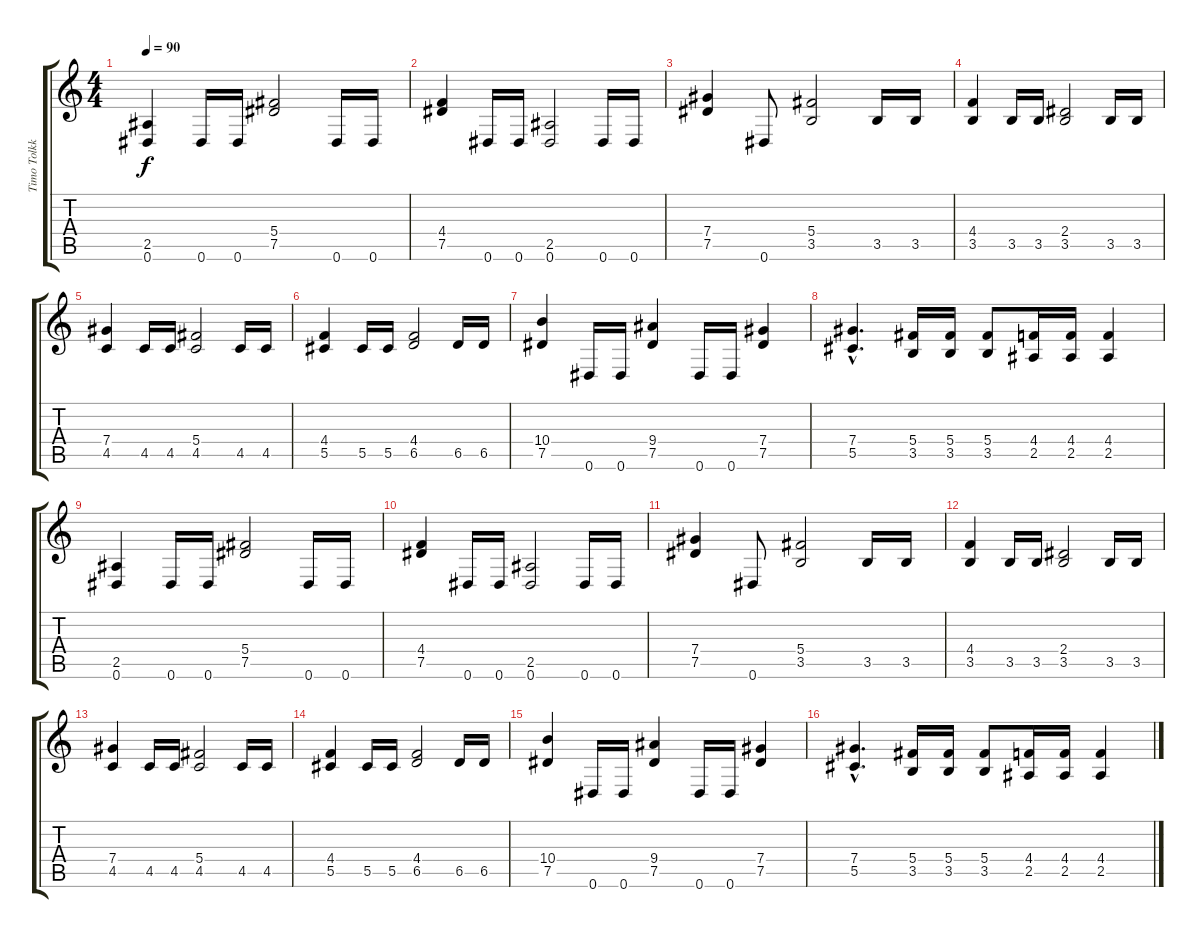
\track ("Timo Tolkki Rythm Gtr." "Timo Tolkk") {instrument distortionguitar}
\staff {score tabs}
\tuning (Eb4 Bb3 Gb3 Db3 Ab2 Eb2) {hide}
\ts (4 4)
\tempo 90
\clef g2
\ks c
(2.5 0.6).4{dy f} 0.6.16 0.6.16 (5.4 7.5).2 0.6.16 0.6.16 |
(4.4 7.5).4 0.6.16 0.6.16 (2.5 0.6).2 0.6.16 0.6.16 |
(7.4 7.5).4 0.6.8 (5.4 3.5).2 3.5.16 3.5.16 |
(4.4 3.5).4 3.5.16 3.5.16 (2.4 3.5).2 3.5.16 3.5.16 |
(7.4 4.5).4 4.5.16 4.5.16 (5.4 4.5).2 4.5.16 4.5.16 |
(4.4 5.5).4 5.5.16 5.5.16 (4.4 6.5).2 6.5.16 6.5.16 |
(10.4 7.5).4 0.6.16 0.6.16 (9.4 7.5).4 0.6.16 0.6.16 (7.4 7.5).4 |
(7.4{hac} 5.5{hac}).4{d} (5.4 3.5).16 (5.4 3.5).16 (5.4 3.5).8 (4.4 2.5).16 (4.4 2.5).16 (4.4 2.5).4 |
(2.5 0.6).4 0.6.16 0.6.16 (5.4 7.5).2 0.6.16 0.6.16 |
(4.4 7.5).4 0.6.16 0.6.16 (2.5 0.6).2 0.6.16 0.6.16 |
(7.4 7.5).4 0.6.8 (5.4 3.5).2 3.5.16 3.5.16 |
(4.4 3.5).4 3.5.16 3.5.16 (2.4 3.5).2 3.5.16 3.5.16 |
(7.4 4.5).4 4.5.16 4.5.16 (5.4 4.5).2 4.5.16 4.5.16 |
(4.4 5.5).4 5.5.16 5.5.16 (4.4 6.5).2 6.5.16 6.5.16 |
(10.4 7.5).4 0.6.16 0.6.16 (9.4 7.5).4 0.6.16 0.6.16 (7.4 7.5).4 |
(7.4{hac} 5.5{hac}).4{d} (5.4 3.5).16 (5.4 3.5).16 (5.4 3.5).8 (4.4 2.5).16 (4.4 2.5).16 (4.4 2.5).4
